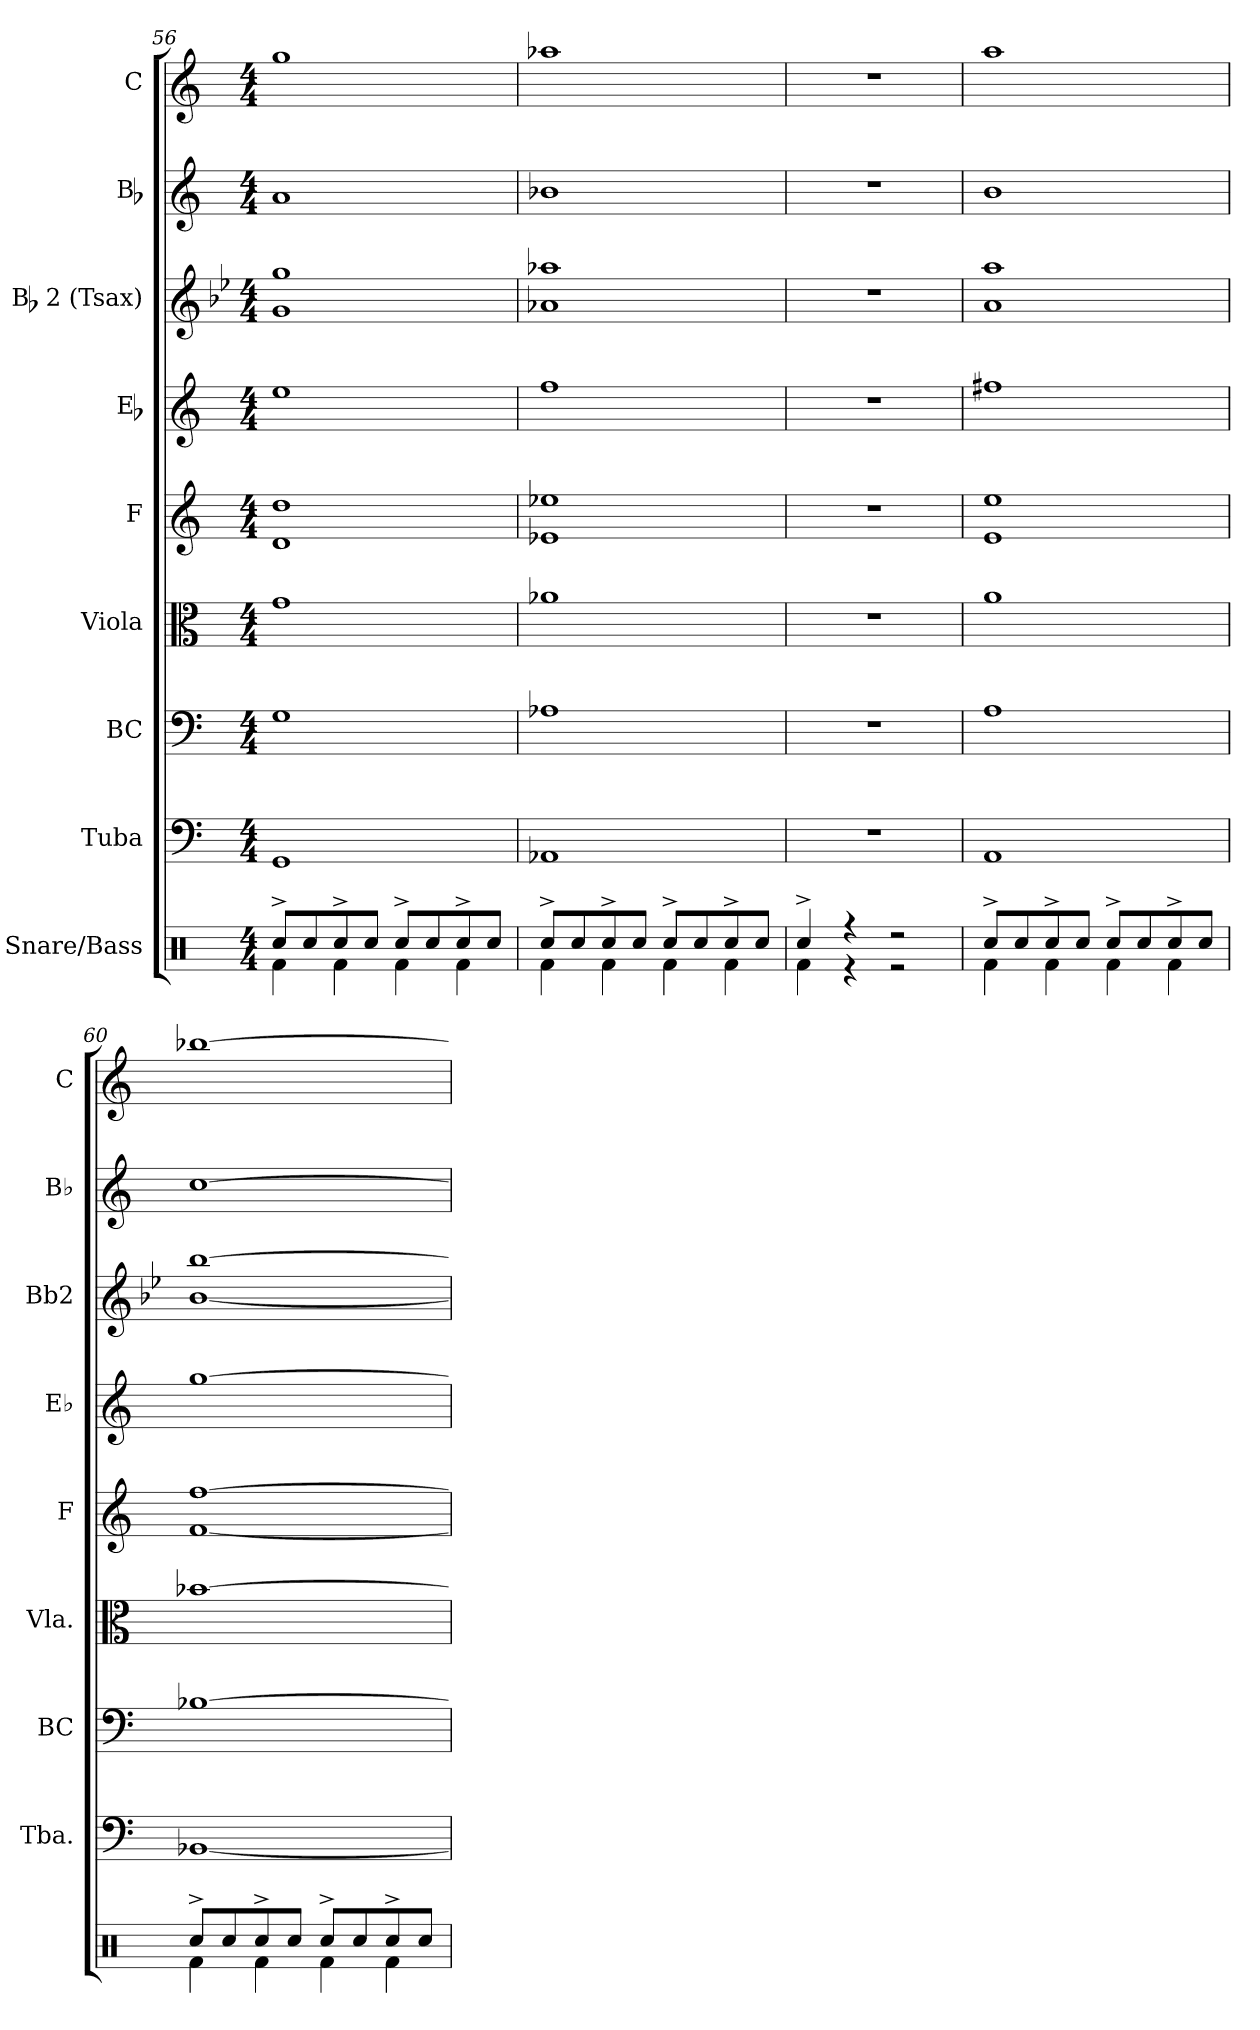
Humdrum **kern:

**kern	**kern	**kern	**kern	**kern	**kern	**kern	**kern	**kern
*part9	*part8	*part7	*part6	*part5	*part4	*part3	*part2	*part1
*staff9	*staff8	*staff7	*staff6	*staff5	*staff4	*staff3	*staff2	*staff1
*I"Snare/Bass	*I"Tuba	*I"BC	*I"Viola	*I"F	*I"Eb	*I"Bb 2 (Tsax)	*I"Bb	*I"C
*	*I'Tba.	*I'BC	*I'Vla.	*I'F	*I'Eb	*I'Bb2	*I'Bb	*I'C
*clefX	*clefF4	*clefF4	*clefC3	*clefG2	*clefG2	*clefG2	*clefG2	*clefG2
*	*	*	*	*ITrd4c7	*ITrd5c9	*ITrd8c14	*ITrd1c2	*
*k[]	*k[]	*k[]	*k[]	*k[b-]	*k[b-e-a-]	*k[b-e-]	*k[b-e-]	*k[]
*M4/4	*M4/4	*M4/4	*M4/4	*M4/4	*M4/4	*M4/4	*M4/4	*M4/4
=56	=56	=56	=56	=56	=56	=56	=56	=56
*^	*	*	*	*	*	*	*	*
8Rcc^i/L	4Rfi\	1GGi	1Gi	1gi	1Gi 1gi	1gi	1Gi 1gi	1gi	1ggi
8Rcci/	.	.	.	.	.	.	.	.	.
8Rcc^i/	4Rfi\	.	.	.	.	.	.	.	.
8Rcci/J	.	.	.	.	.	.	.	.	.
8Rcc^i/L	4Rfi\	.	.	.	.	.	.	.	.
8Rcci/	.	.	.	.	.	.	.	.	.
8Rcc^i/	4Rfi\	.	.	.	.	.	.	.	.
8Rcci/J	.	.	.	.	.	.	.	.	.
!!LO:LB:g=z
=57	=57	=57	=57	=57	=57	=57	=57	=57	=57
8Rcc^i/L	4Rfi\	1AA-Xi	1A-Xi	1a-Xi	1A-Xi 1a-Xi	1a-i	1A-Xi 1a-Xi	1a-Xi	1aa-Xi
8Rcci/	.	.	.	.	.	.	.	.	.
8Rcc^i/	4Rfi\	.	.	.	.	.	.	.	.
8Rcci/J	.	.	.	.	.	.	.	.	.
8Rcc^i/L	4Rfi\	.	.	.	.	.	.	.	.
8Rcci/	.	.	.	.	.	.	.	.	.
8Rcc^i/	4Rfi\	.	.	.	.	.	.	.	.
8Rcci/J	.	.	.	.	.	.	.	.	.
=58	=58	=58	=58	=58	=58	=58	=58	=58	=58
4Rcc^i/	4Rfi\	1r	1r	1r	1r	1r	1r	1r	1r
4r	4r	.	.	.	.	.	.	.	.
2r	2r	.	.	.	.	.	.	.	.
=59	=59	=59	=59	=59	=59	=59	=59	=59	=59
8Rcc^i/L	4Rfi\	1AAi	1Ai	1ai	1Ai 1ai	1ani	1Ai 1ai	1ai	1aai
8Rcci/	.	.	.	.	.	.	.	.	.
8Rcc^i/	4Rfi\	.	.	.	.	.	.	.	.
8Rcci/J	.	.	.	.	.	.	.	.	.
8Rcc^i/L	4Rfi\	.	.	.	.	.	.	.	.
8Rcci/	.	.	.	.	.	.	.	.	.
8Rcc^i/	4Rfi\	.	.	.	.	.	.	.	.
8Rcci/J	.	.	.	.	.	.	.	.	.
=60	=60	=60	=60	=60	=60	=60	=60	=60	=60
8Rcc^i/L	4Rfi\	[<1BB-Xi	[>1B-Xi	[>1b-Xi	[<1B-i [>1b-i	[>1b-i	[<1B-i [>1b-i	[>1b-i	[>1bb-Xi
8Rcci/	.	.	.	.	.	.	.	.	.
8Rcc^i/	4Rfi\	.	.	.	.	.	.	.	.
8Rcci/J	.	.	.	.	.	.	.	.	.
8Rcc^i/L	4Rfi\	.	.	.	.	.	.	.	.
8Rcci/	.	.	.	.	.	.	.	.	.
8Rcc^i/	4Rfi\	.	.	.	.	.	.	.	.
8Rcci/J	.	.	.	.	.	.	.	.	.
*v	*v	*	*	*	*	*	*	*	*
=	=	=	=	=	=	=	=	=
*-	*-	*-	*-	*-	*-	*-	*-	*-
